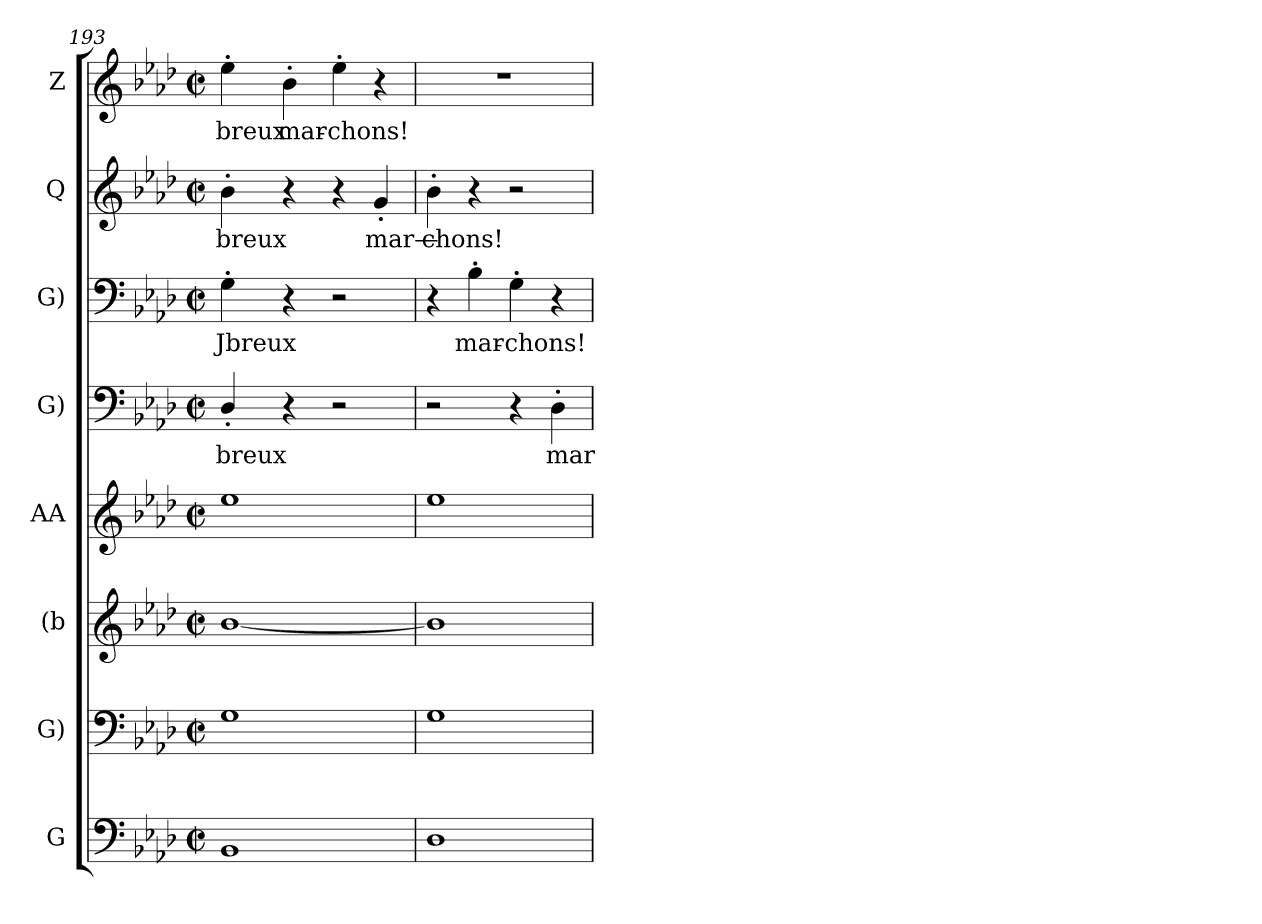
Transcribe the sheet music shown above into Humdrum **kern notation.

**kern	**kern	**kern	**kern	**kern	**text	**kern	**text	**kern	**text	**kern	**text
*part8	*part7	*part6	*part5	*part4	*part4	*part3	*part3	*part2	*part2	*part1	*part1
*staff8	*staff7	*staff6	*staff5	*staff4	*staff4	*staff3	*staff3	*staff2	*staff2	*staff1	*staff1
*I"G	*I"G)	*I"(b	*I"AA	*I"G)	*	*I"G)	*	*I"Q	*	*I"Z	*
*clefF4	*clefF4	*clefG2	*clefG2	*clefF4	*	*clefF4	*	*clefG2	*	*clefG2	*
*k[b-e-a-d-]	*k[b-e-a-d-]	*k[b-e-a-d-]	*k[b-e-a-d-]	*k[b-e-a-d-]	*	*k[b-e-a-d-]	*	*k[b-e-a-d-]	*	*k[b-e-a-d-]	*
*M2/2	*M2/2	*M2/2	*M2/2	*M2/2	*	*M2/2	*	*M2/2	*	*M2/2	*
*met(c|)	*met(c|)	*met(c|)	*met(c|)	*met(c|)	*	*met(c|)	*	*met(c|)	*	*met(c|)	*
=193	=193	=193	=193	=193	=193	=193	=193	=193	=193	=193	=193
1BB-i/	1Gi/	[1b-i/	1ee-i/	4D-'<i/	breux	4G'>i\	Jbreux	4b-'>i\	breux	4ee-'>i\	breux
.	.	.	.	4r	.	4r	.	4r	.	4b-'>i\	mar-
.	.	.	.	2r	.	2r	.	4r	.	4ee-'>i\	chons!
.	.	.	.	.	.	.	.	4g'<i/	mar—	4r	.
=194	=194	=194	=194	=194	=194	=194	=194	=194	=194	=194	=194
1D-i/	1Gi/	1b-i/]	1ee-i/	2r	.	4r	.	4b-'>i\	chons!	1r	.
.	.	.	.	.	.	4B-'>i\	mar-	4r	.	.	.
.	.	.	.	4r	.	4G'>i\	chons!	2r	.	.	.
.	.	.	.	4D-'>i\	mar-	4r	.	.	.	.	.
=	=	=	=	=	=	=	=	=	=	=	=
*-	*-	*-	*-	*-	*-	*-	*-	*-	*-	*-	*-
